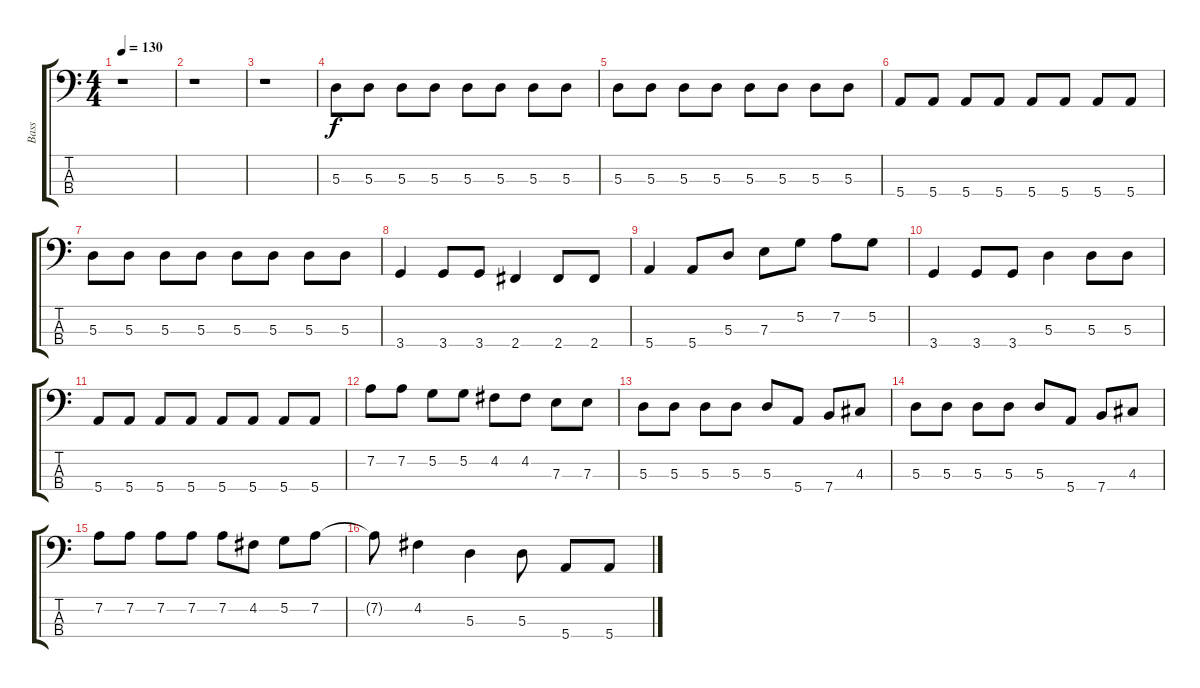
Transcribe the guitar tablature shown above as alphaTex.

\track ("Bass" "Bass") {instrument electricbasspick}
\staff {score tabs}
\tuning (G2 D2 A1 E1) {hide}
\ts (4 4)
\tempo 130
\clef f4
\ks c
r.1{dy f} |
r.1 |
r.1 |
5.3.8 5.3.8 5.3.8 5.3.8 5.3.8 5.3.8 5.3.8 5.3.8 |
5.3.8 5.3.8 5.3.8 5.3.8 5.3.8 5.3.8 5.3.8 5.3.8 |
5.4.8 5.4.8 5.4.8 5.4.8 5.4.8 5.4.8 5.4.8 5.4.8 |
5.3.8 5.3.8 5.3.8 5.3.8 5.3.8 5.3.8 5.3.8 5.3.8 |
3.4.4 3.4.8 3.4.8 2.4.4 2.4.8 2.4.8 |
5.4.4 5.4.8 5.3.8 7.3.8 5.2.8 7.2.8 5.2.8 |
3.4.4 3.4.8 3.4.8 5.3.4 5.3.8 5.3.8 |
5.4.8 5.4.8 5.4.8 5.4.8 5.4.8 5.4.8 5.4.8 5.4.8 |
7.2.8 7.2.8 5.2.8 5.2.8 4.2.8 4.2.8 7.3.8 7.3.8 |
5.3.8 5.3.8 5.3.8 5.3.8 5.3.8 5.4.8 7.4.8 4.3.8 |
5.3.8 5.3.8 5.3.8 5.3.8 5.3.8 5.4.8 7.4.8 4.3.8 |
7.2.8 7.2.8 7.2.8 7.2.8 7.2.8 4.2.8 5.2.8 7.2.8 |
7.2{t}.8 4.2.4 5.3.4 5.3.8 5.4.8 5.4.8
